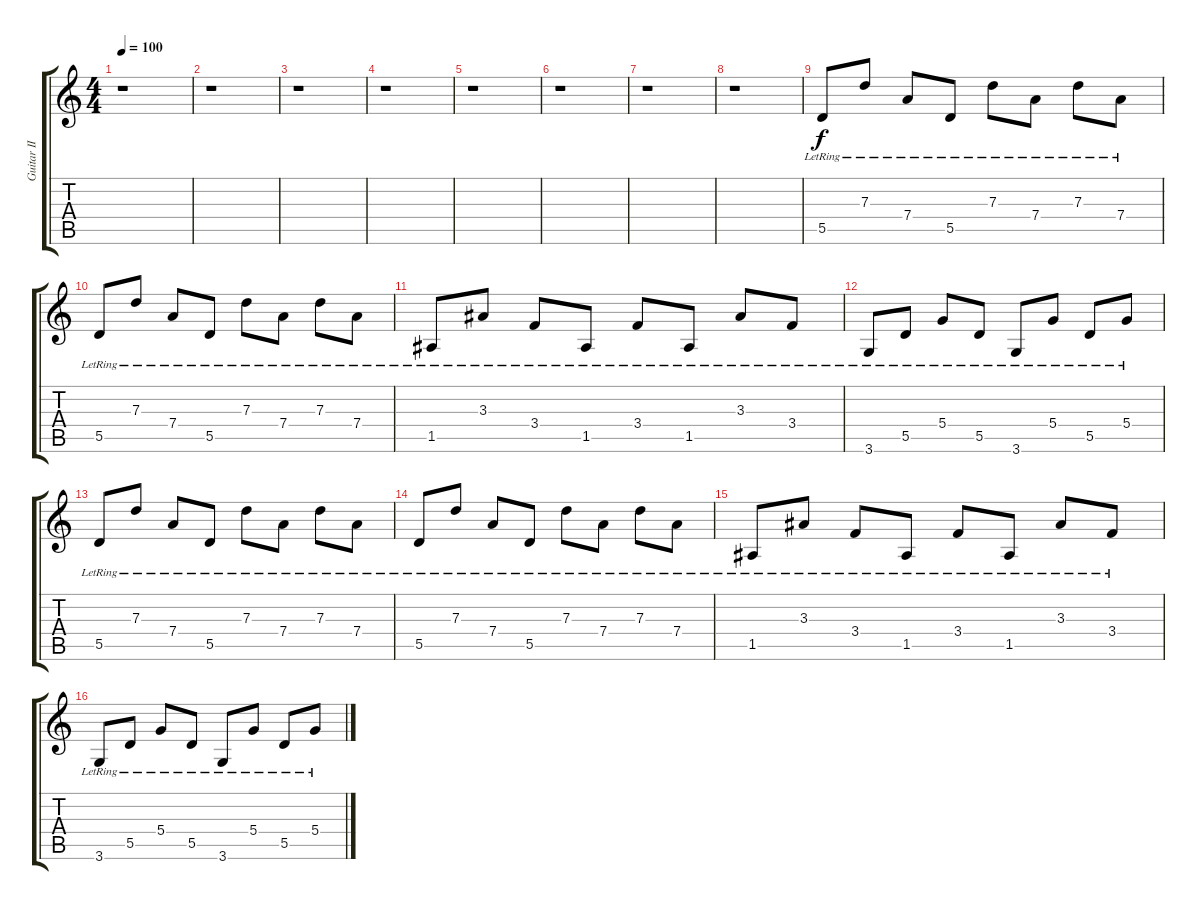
\track ("Guitar II - Acoustic" "Guitar II ") {instrument acousticguitarsteel}
\staff {score tabs}
\tuning (E4 B3 G3 D3 A2 E2) {hide}
\ts (4 4)
\tempo 100
\clef g2
\ks c
r.1{dy f} |
r.1 |
r.1 |
r.1 |
r.1 |
r.1 |
r.1 |
r.1 |
5.5{lr}.8 7.3{lr}.8 7.4{lr}.8 5.5{lr}.8 7.3{lr}.8 7.4{lr}.8 7.3{lr}.8 7.4{lr}.8 |
5.5{lr}.8 7.3{lr}.8 7.4{lr}.8 5.5{lr}.8 7.3{lr}.8 7.4{lr}.8 7.3{lr}.8 7.4{lr}.8 |
1.5{lr}.8 3.3{lr}.8 3.4{lr}.8 1.5{lr}.8 3.4{lr}.8 1.5{lr}.8 3.3{lr}.8 3.4{lr}.8 |
3.6{lr}.8 5.5{lr}.8 5.4{lr}.8 5.5{lr}.8 3.6{lr}.8 5.4{lr}.8 5.5{lr}.8 5.4{lr}.8 |
5.5{lr}.8 7.3{lr}.8 7.4{lr}.8 5.5{lr}.8 7.3{lr}.8 7.4{lr}.8 7.3{lr}.8 7.4{lr}.8 |
5.5{lr}.8 7.3{lr}.8 7.4{lr}.8 5.5{lr}.8 7.3{lr}.8 7.4{lr}.8 7.3{lr}.8 7.4{lr}.8 |
1.5{lr}.8 3.3{lr}.8 3.4{lr}.8 1.5{lr}.8 3.4{lr}.8 1.5{lr}.8 3.3{lr}.8 3.4{lr}.8 |
3.6{lr}.8 5.5{lr}.8 5.4{lr}.8 5.5{lr}.8 3.6{lr}.8 5.4{lr}.8 5.5{lr}.8 5.4{lr}.8
